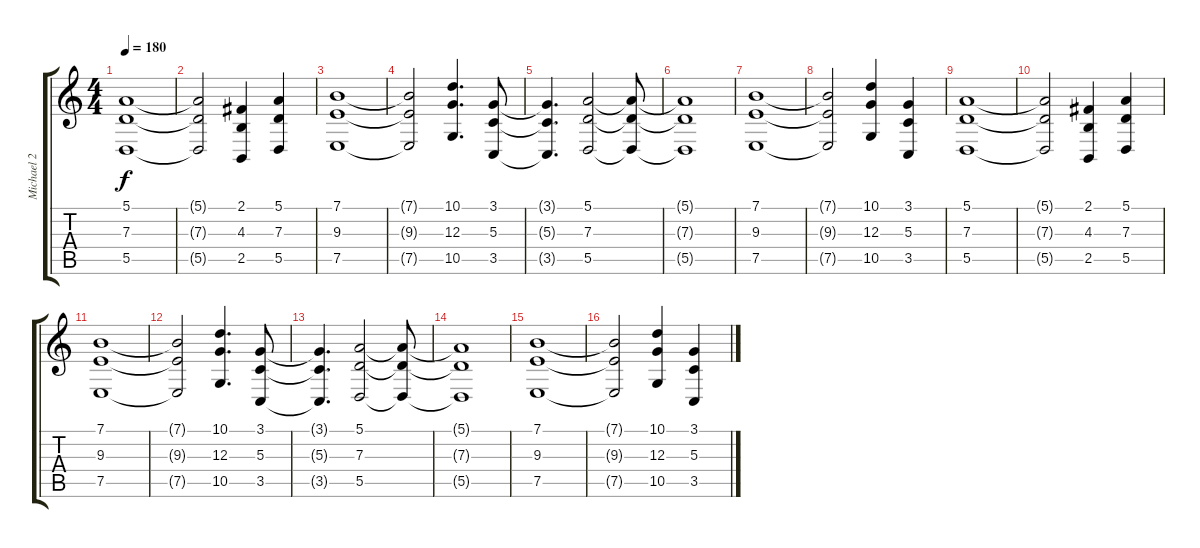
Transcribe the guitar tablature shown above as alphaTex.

\track ("Michael 2" "Michael 2") {instrument synthstrings1}
\staff {score tabs}
\tuning (E4 B3 G3 D3 A2 E2) {hide}
\ts (4 4)
\tempo 180
\clef g2
\ks c
(5.1 7.3 5.5).1{dy f} |
(5.1{t} 7.3{t} 5.5{t}).2 (2.1 4.3 2.5).4 (5.1 7.3 5.5).4 |
(7.1 9.3 7.5).1 |
(7.1{t} 9.3{t} 7.5{t}).2 (10.1 12.3 10.5).4{d} (3.1 5.3 3.5).8 |
(3.1{t} 5.3{t} 3.5{t}).4{d} (5.1 7.3 5.5).2 (5.1{t} 7.3{t} 5.5{t}).8 |
(5.1{t} 7.3{t} 5.5{t}).1 |
(7.1 9.3 7.5).1{volume 11} |
(7.1{t} 9.3{t} 7.5{t}).2 (10.1 12.3 10.5).4 (3.1 5.3 3.5).4 |
(5.1 7.3 5.5).1 |
(5.1{t} 7.3{t} 5.5{t}).2 (2.1 4.3 2.5).4 (5.1 7.3 5.5).4 |
(7.1 9.3 7.5).1 |
(7.1{t} 9.3{t} 7.5{t}).2 (10.1 12.3 10.5).4{d} (3.1 5.3 3.5).8 |
(3.1{t} 5.3{t} 3.5{t}).4{d} (5.1 7.3 5.5).2 (5.1{t} 7.3{t} 5.5{t}).8 |
(5.1{t} 7.3{t} 5.5{t}).1 |
(7.1 9.3 7.5).1{volume 11} |
(7.1{t} 9.3{t} 7.5{t}).2 (10.1 12.3 10.5).4 (3.1 5.3 3.5).4
